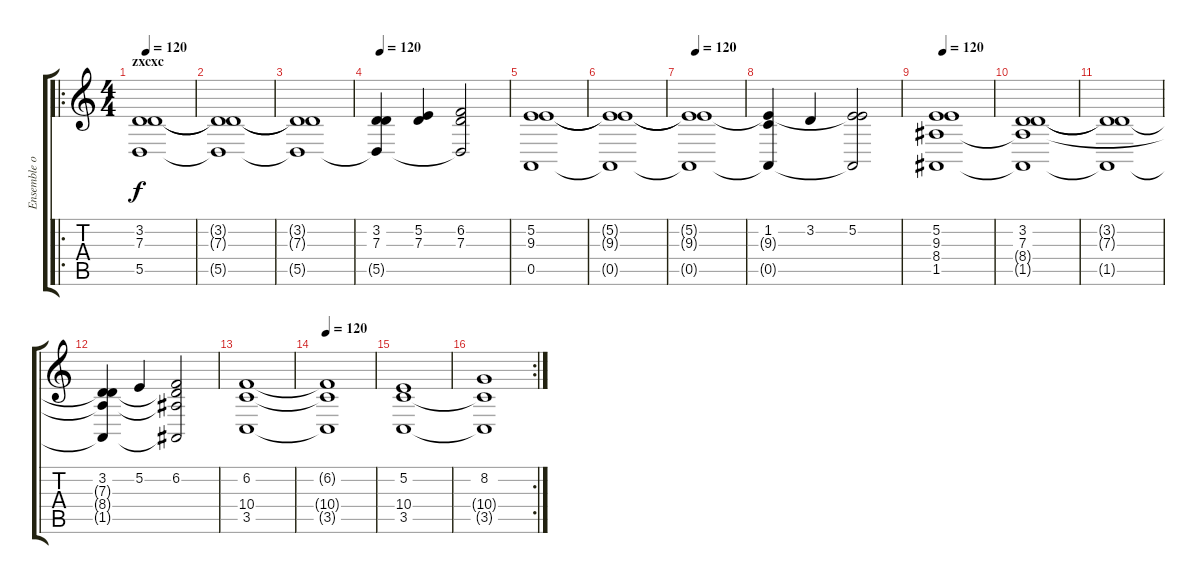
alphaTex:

\track ("Ensemble of silence" "Ensemble o") {instrument stringensemble1}
\staff {score tabs}
\tuning (E4 B3 G3 D3 A2 E2) {hide}
\ro
\ts (4 4)
\section ("" "zxcxc")
\tempo 120
\clef g2
\ks c
(3.2 7.3 5.5).1{dy f} |
(3.2{t} 7.3{t} 5.5{t}).1 |
(3.2{t} 7.3{t} 5.5{t}).1 |
\tempo 120
(3.2 7.3 5.5{t}).4 (5.2 7.3).4 (6.2 7.3 5.5{t}).2 |
(5.2 9.3 0.5).1 |
(5.2{t} 9.3{t} 0.5{t}).1 |
\tempo 120
(5.2{t} 9.3{t} 0.5{t}).1 |
(1.2 9.3{t} 0.5{t}).4 3.2.4 (5.2 9.3{t} 0.5{t}).2 |
\tempo 120
(5.2 9.3 8.4 1.5).1 |
(3.2 7.3 8.4{t} 1.5{t}).1 |
(3.2{t} 7.3{t} 1.5{t}).1 |
(3.2 7.3{t} 8.4{t} 1.5{t}).4 5.2.4 (6.2 7.3{t} 8.4{t} 1.5{t}).2 |
(6.2 10.4 3.5).1 |
\tempo 120
(6.2{t} 10.4{t} 3.5{t}).1 |
(5.2 10.4 3.5).1 |
\rc 2
(8.2 10.4{t} 3.5{t}).1
